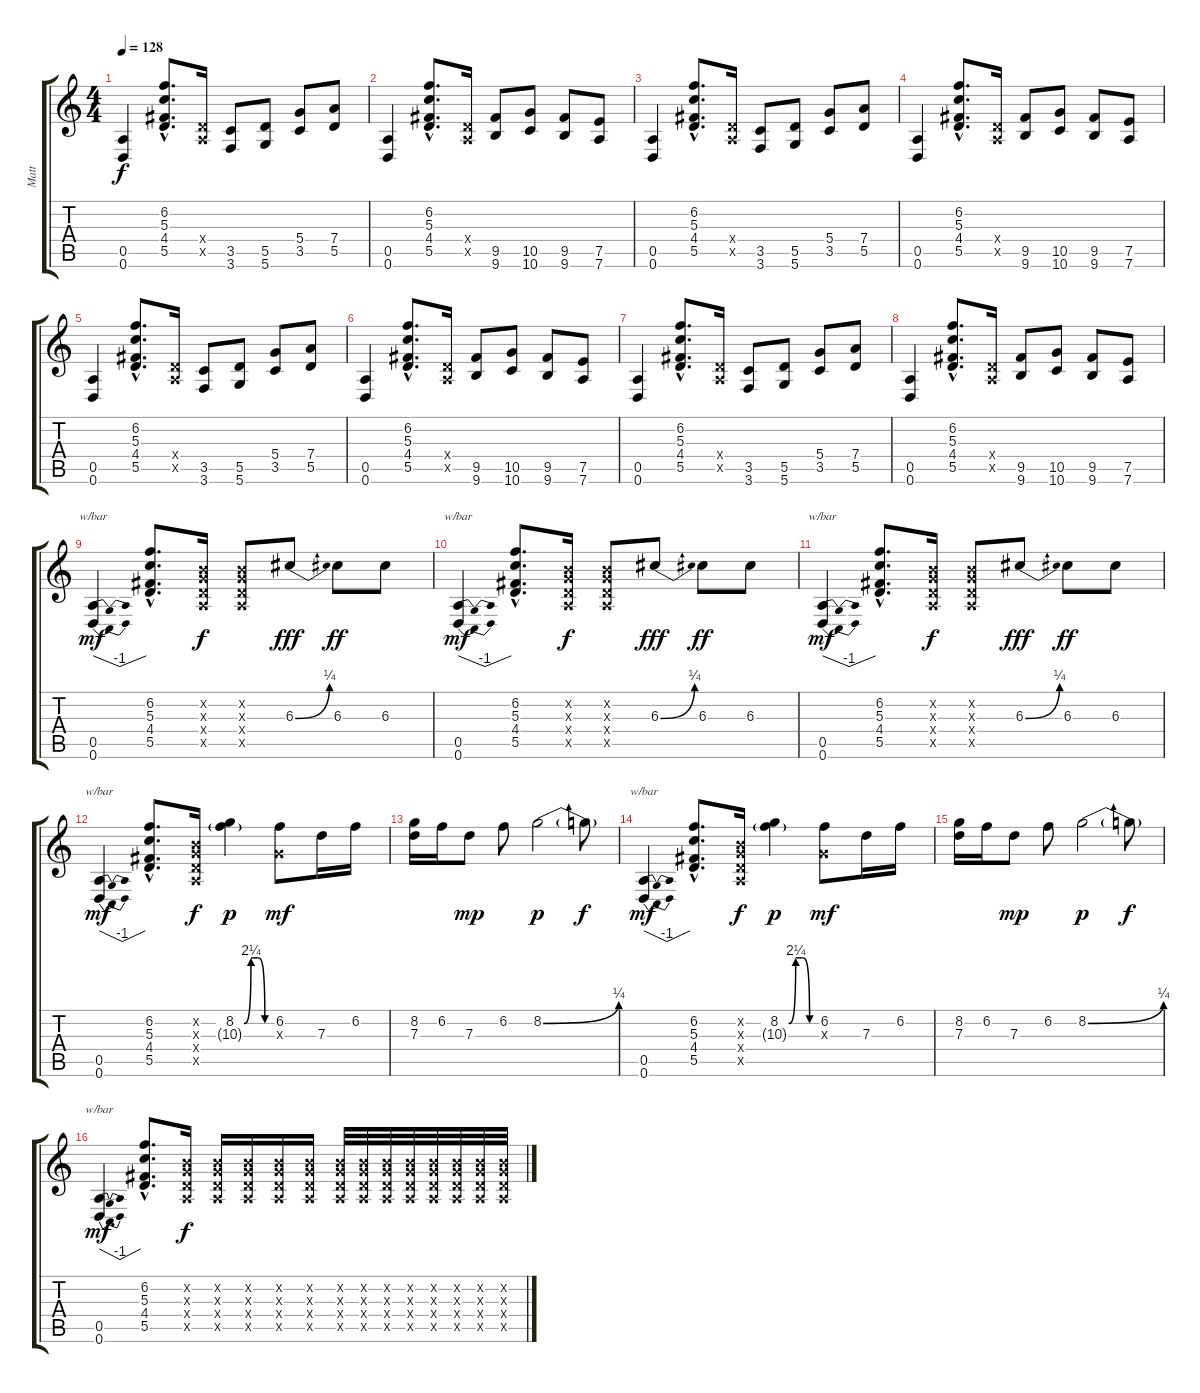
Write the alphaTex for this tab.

\track ("Matt" "Matt") {instrument overdrivenguitar}
\staff {score tabs}
\tuning (E4 B3 G3 D3 A2 D2) {hide}
\ts (4 4)
\tempo 128
\clef g2
\ks c
(0.5 0.6).4{dy f volume 14 instrument distortionguitar} (6.2{hac} 5.3{hac} 4.4{hac} 5.5{hac}).8{d} (0.4{x} 0.5{x}).16 (3.5 3.6).8 (5.5 5.6).8 (5.4 3.5).8 (7.4 5.5).8 |
(0.5 0.6).4 (6.2{hac} 5.3{hac} 4.4{hac} 5.5{hac}).8{d} (0.4{x} 0.5{x}).16 (9.5 9.6).8 (10.5 10.6).8 (9.5 9.6).8 (7.5 7.6).8 |
(0.5 0.6).4 (6.2{hac} 5.3{hac} 4.4{hac} 5.5{hac}).8{d} (0.4{x} 0.5{x}).16 (3.5 3.6).8 (5.5 5.6).8 (5.4 3.5).8 (7.4 5.5).8 |
(0.5 0.6).4 (6.2{hac} 5.3{hac} 4.4{hac} 5.5{hac}).8{d} (0.4{x} 0.5{x}).16 (9.5 9.6).8 (10.5 10.6).8 (9.5 9.6).8 (7.5 7.6).8 |
(0.5 0.6).4 (6.2{hac} 5.3{hac} 4.4{hac} 5.5{hac}).8{d} (0.4{x} 0.5{x}).16 (3.5 3.6).8 (5.5 5.6).8 (5.4 3.5).8 (7.4 5.5).8 |
(0.5 0.6).4 (6.2{hac} 5.3{hac} 4.4{hac} 5.5{hac}).8{d} (0.4{x} 0.5{x}).16 (9.5 9.6).8 (10.5 10.6).8 (9.5 9.6).8 (7.5 7.6).8 |
(0.5 0.6).4 (6.2{hac} 5.3{hac} 4.4{hac} 5.5{hac}).8{d} (0.4{x} 0.5{x}).16 (3.5 3.6).8 (5.5 5.6).8 (5.4 3.5).8 (7.4 5.5).8 |
(0.5 0.6).4 (6.2{hac} 5.3{hac} 4.4{hac} 5.5{hac}).8{d} (0.4{x} 0.5{x}).16 (9.5 9.6).8 (10.5 10.6).8 (9.5 9.6).8 (7.5 7.6).8 |
(0.5 0.6).4{tbe (dip default 0 0 30 -4 60 0) dy mf volume 14 balance 11} (6.2{hac} 5.3{hac} 4.4{hac} 5.5{hac}).8{d} (0.2{x} 0.3{x} 0.4{x} 0.5{x}).16{dy f} (0.2{x} 0.3{x} 0.4{x} 0.5{x}).8 6.3{be (bend 0 0 60 1)}.8{dy fff} 6.3.8{dy ff} 6.3.8 |
(0.5 0.6).4{tbe (dip default 0 0 30 -4 60 0) dy mf} (6.2{hac} 5.3{hac} 4.4{hac} 5.5{hac}).8{d} (0.2{x} 0.3{x} 0.4{x} 0.5{x}).16{dy f} (0.2{x} 0.3{x} 0.4{x} 0.5{x}).8 6.3{be (bend 0 0 60 1)}.8{dy fff} 6.3.8{dy ff} 6.3.8 |
(0.5 0.6).4{tbe (dip default 0 0 30 -4 60 0) dy mf} (6.2{hac} 5.3{hac} 4.4{hac} 5.5{hac}).8{d} (0.2{x} 0.3{x} 0.4{x} 0.5{x}).16{dy f} (0.2{x} 0.3{x} 0.4{x} 0.5{x}).8 6.3{be (bend 0 0 60 1)}.8{dy fff} 6.3.8{dy ff} 6.3.8 |
(0.5 0.6).4{tbe (dip default 0 0 30 -4 60 0) dy mf} (6.2{hac} 5.3{hac} 4.4{hac} 5.5{hac}).8{d} (0.2{x} 0.3{x} 0.4{x} 0.5{x}).16{dy f} (8.2{be (custom 0 0 15 9 30 9 45 0 60 0)} 10.3{g}).4{dy p} (6.2 0.3{x}).8{dy mf} 7.3.16 6.2.16 |
(8.2 7.3).16 6.2.16 7.3.8{dy mp} 6.2.8 8.2{be (bend 0 0 60 1)}.2{dy p} 8.2{t}.8{dy f} |
(0.5 0.6).4{tbe (dip default 0 0 30 -4 60 0) dy mf} (6.2{hac} 5.3{hac} 4.4{hac} 5.5{hac}).8{d} (0.2{x} 0.3{x} 0.4{x} 0.5{x}).16{dy f} (8.2{be (custom 0 0 15 9 30 9 45 0 60 0)} 10.3{g}).4{dy p} (6.2 0.3{x}).8{dy mf} 7.3.16 6.2.16 |
(8.2 7.3).16 6.2.16 7.3.8{dy mp} 6.2.8 8.2{be (bend 0 0 60 1)}.2{dy p} 8.2{t}.8{dy f} |
(0.5 0.6).4{tbe (dip default 0 0 30 -4 60 0) dy mf} (6.2{hac} 5.3{hac} 4.4{hac} 5.5{hac}).8{d} (0.2{x} 0.3{x} 0.4{x} 0.5{x}).16{dy f} (0.2{x} 0.3{x} 0.4{x} 0.5{x}).16 (0.2{x} 0.3{x} 0.4{x} 0.5{x}).16 (0.2{x} 0.3{x} 0.4{x} 0.5{x}).16 (0.2{x} 0.3{x} 0.4{x} 0.5{x}).16 (0.2{x} 0.3{x} 0.4{x} 0.5{x}).32 (0.2{x} 0.3{x} 0.4{x} 0.5{x}).32 (0.2{x} 0.3{x} 0.4{x} 0.5{x}).32 (0.2{x} 0.3{x} 0.4{x} 0.5{x}).32 (0.2{x} 0.3{x} 0.4{x} 0.5{x}).32 (0.2{x} 0.3{x} 0.4{x} 0.5{x}).32 (0.2{x} 0.3{x} 0.4{x} 0.5{x}).32 (0.2{x} 0.3{x} 0.4{x} 0.5{x}).32
